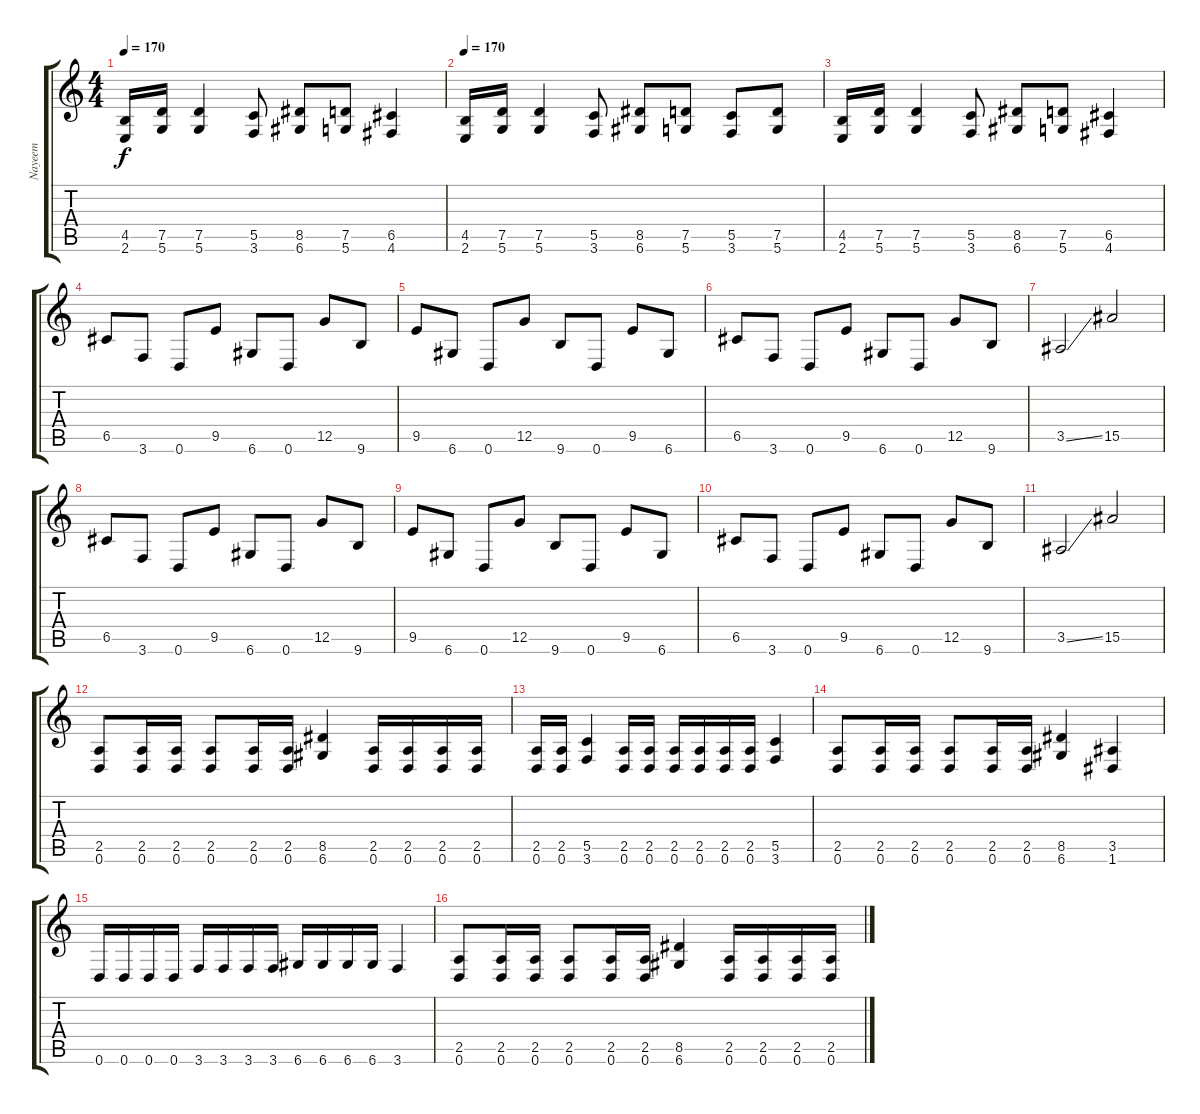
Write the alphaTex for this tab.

\track ("Nayeem" "Nayeem") {instrument overdrivenguitar}
\staff {score tabs}
\tuning (D4 A3 F3 C3 G2 D2) {hide}
\ts (4 4)
\tempo 170
\clef g2
\ks c
(4.5 2.6).16{dy f} (7.5 5.6).16 (7.5 5.6).4 (5.5 3.6).8 (8.5 6.6).8 (7.5 5.6).8 (6.5 4.6).4 |
\tempo 170
(4.5 2.6).16{volume 16 instrument overdrivenguitar} (7.5 5.6).16 (7.5 5.6).4 (5.5 3.6).8 (8.5 6.6).8 (7.5 5.6).8 (5.5 3.6).8 (7.5 5.6).8 |
(4.5 2.6).16 (7.5 5.6).16 (7.5 5.6).4 (5.5 3.6).8 (8.5 6.6).8 (7.5 5.6).8 (6.5 4.6).4 |
6.5.8 3.6.8 0.6.8 9.5.8 6.6.8 0.6.8 12.5.8 9.6.8 |
9.5.8 6.6.8 0.6.8 12.5.8 9.6.8 0.6.8 9.5.8 6.6.8 |
6.5.8 3.6.8 0.6.8 9.5.8 6.6.8 0.6.8 12.5.8 9.6.8 |
3.5{ss}.2 15.5.2 |
6.5.8 3.6.8 0.6.8 9.5.8 6.6.8 0.6.8 12.5.8 9.6.8 |
9.5.8 6.6.8 0.6.8 12.5.8 9.6.8 0.6.8 9.5.8 6.6.8 |
6.5.8 3.6.8 0.6.8 9.5.8 6.6.8 0.6.8 12.5.8 9.6.8 |
3.5{ss}.2 15.5.2 |
(2.5 0.6).8 (2.5 0.6).16 (2.5 0.6).16 (2.5 0.6).8 (2.5 0.6).16 (2.5 0.6).16 (8.5 6.6).4 (2.5 0.6).16 (2.5 0.6).16 (2.5 0.6).16 (2.5 0.6).16 |
(2.5 0.6).16 (2.5 0.6).16 (5.5 3.6).4 (2.5 0.6).16 (2.5 0.6).16 (2.5 0.6).16 (2.5 0.6).16 (2.5 0.6).16 (2.5 0.6).16 (5.5 3.6).4 |
(2.5 0.6).8 (2.5 0.6).16 (2.5 0.6).16 (2.5 0.6).8 (2.5 0.6).16 (2.5 0.6).16 (8.5 6.6).4 (3.5 1.6).4 |
0.6.16 0.6.16 0.6.16 0.6.16 3.6.16 3.6.16 3.6.16 3.6.16 6.6.16 6.6.16 6.6.16 6.6.16 3.6.4 |
(2.5 0.6).8 (2.5 0.6).16 (2.5 0.6).16 (2.5 0.6).8 (2.5 0.6).16 (2.5 0.6).16 (8.5 6.6).4 (2.5 0.6).16 (2.5 0.6).16 (2.5 0.6).16 (2.5 0.6).16
